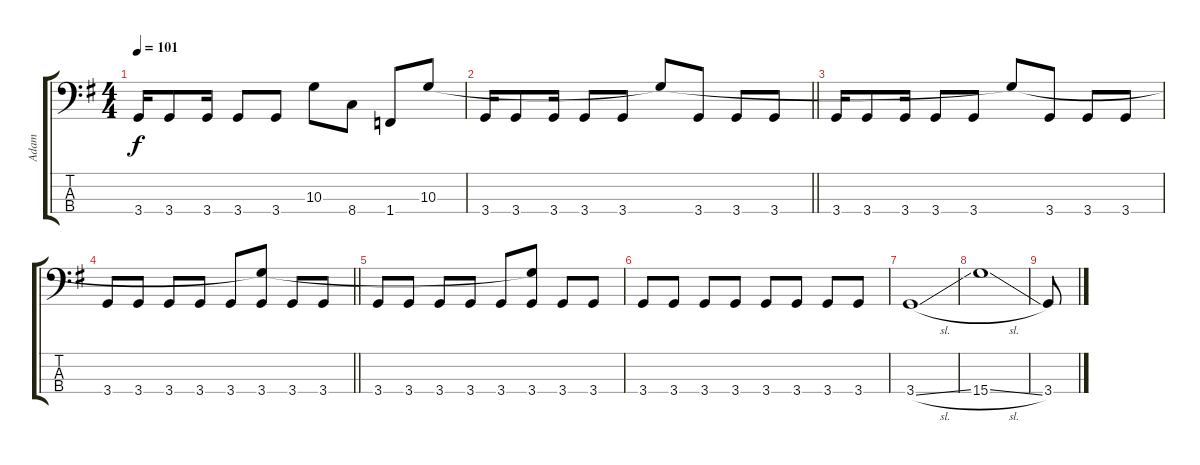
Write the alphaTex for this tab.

\track ("Adam" "Adam") {instrument electricbassfinger}
\staff {score tabs}
\tuning (G2 D2 A1 E1) {hide}
\ts (4 4)
\tempo 101
\clef f4
\ks g
3.4.16{dy f} 3.4.8 3.4.16 3.4.8 3.4.8 10.3{t}.8 8.4.8 1.4.8 10.3.8 |
\barLineRight lightlight
3.4.16 3.4.8 3.4.16 3.4.8 3.4.8 10.3{t}.8 3.4.8 3.4.8 3.4.8 |
3.4.16 3.4.8 3.4.16 3.4.8 3.4.8 10.3{t}.8 3.4.8 3.4.8 3.4.8 |
\barLineRight lightlight
3.4.8 3.4.8 3.4.8 3.4.8 3.4.8 (10.3{t} 3.4).8 3.4.8 3.4.8 |
3.4.8 3.4.8 3.4.8 3.4.8 3.4.8 (10.3{t} 3.4).8 3.4.8 3.4.8 |
3.4.8 3.4.8 3.4.8 3.4.8 3.4.8 3.4.8 3.4.8 3.4.8 |
3.4{sl}.1 |
15.4{sl}.1 |
3.4.8
